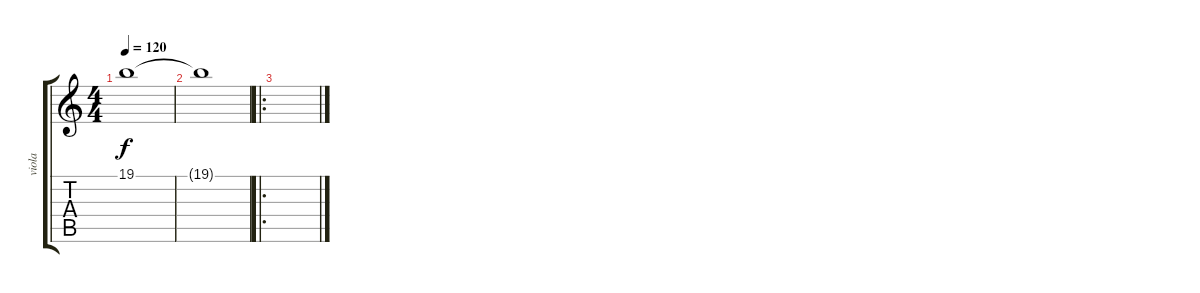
\track ("viola" "viola") {instrument stringensemble1}
\staff {score tabs}
\tuning (E4 B3 G3 D3 A2 E2) {hide}
\ts (4 4)
\tempo 120
\clef g2
\ks c
19.1.1{dy f} |
19.1{t}.1 |
\ro
